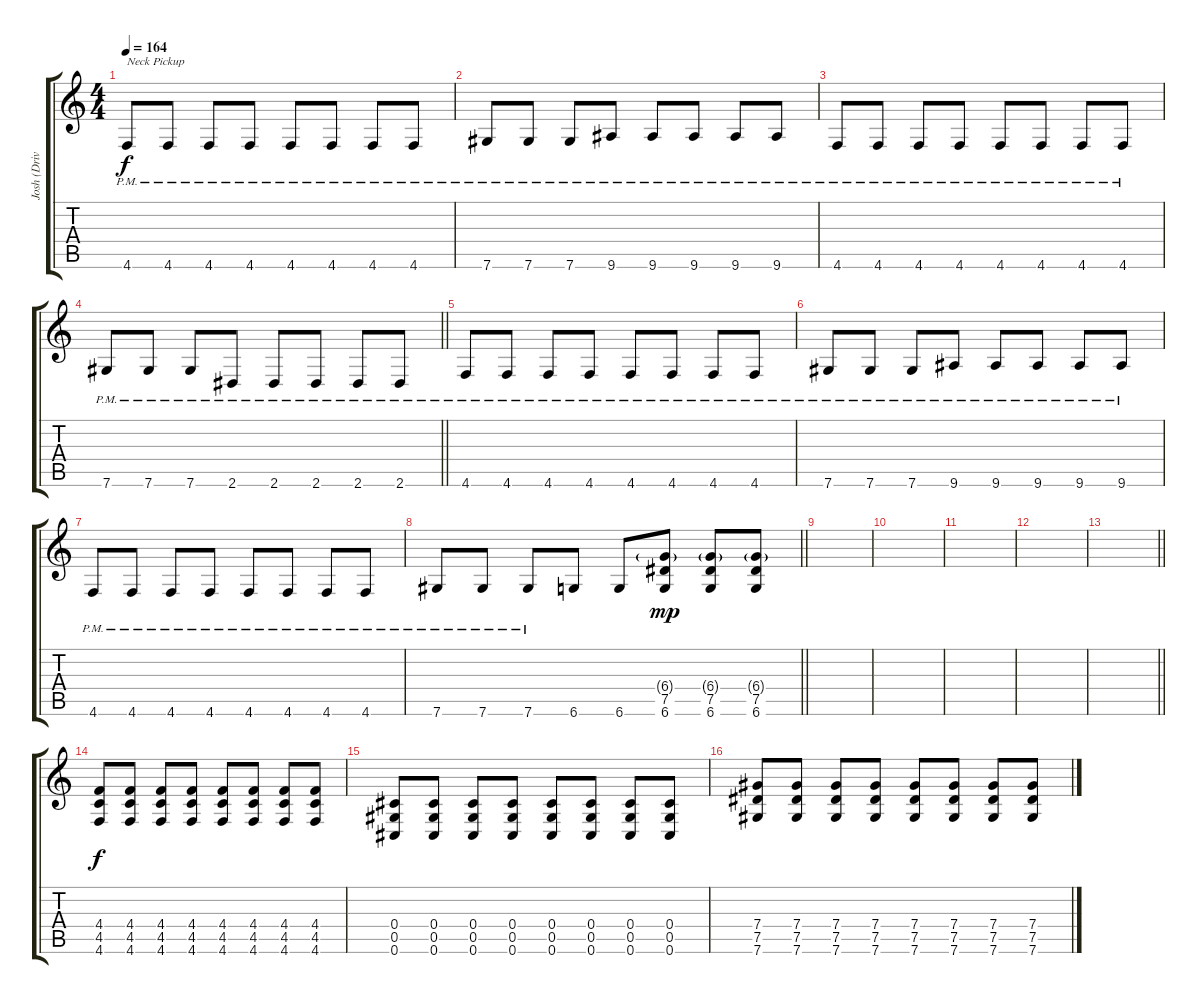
\track ("Josh (Drive)" "Josh (Driv") {instrument overdrivenguitar}
\staff {score tabs}
\tuning (Eb4 Bb3 Gb3 Db3 Ab2 Db2) {hide}
\ts (4 4)
\tempo 164
\clef g2
\ks c
4.6{pm}.8{txt "Neck Pickup" dy f} 4.6{pm}.8 4.6{pm}.8 4.6{pm}.8 4.6{pm}.8 4.6{pm}.8 4.6{pm}.8 4.6{pm}.8 |
7.6{pm}.8 7.6{pm}.8 7.6{pm}.8 9.6{pm}.8 9.6{pm}.8 9.6{pm}.8 9.6{pm}.8 9.6{pm}.8 |
4.6{pm}.8 4.6{pm}.8 4.6{pm}.8 4.6{pm}.8 4.6{pm}.8 4.6{pm}.8 4.6{pm}.8 4.6{pm}.8 |
\barLineRight lightlight
7.6{pm}.8 7.6{pm}.8 7.6{pm}.8 2.6{pm}.8 2.6{pm}.8 2.6{pm}.8 2.6{pm}.8 2.6{pm}.8 |
4.6{pm}.8 4.6{pm}.8 4.6{pm}.8 4.6{pm}.8 4.6{pm}.8 4.6{pm}.8 4.6{pm}.8 4.6{pm}.8 |
7.6{pm}.8 7.6{pm}.8 7.6{pm}.8 9.6{pm}.8 9.6{pm}.8 9.6{pm}.8 9.6{pm}.8 9.6{pm}.8 |
4.6{pm}.8 4.6{pm}.8 4.6{pm}.8 4.6{pm}.8 4.6{pm}.8 4.6{pm}.8 4.6{pm}.8 4.6{pm}.8 |
\barLineRight lightlight
7.6{pm}.8 7.6{pm}.8 7.6{pm}.8 6.6.8 6.6.8 (6.4{g} 7.5 6.6).8{dy mp} (6.4{g} 7.5 6.6).8 (6.4{g} 7.5 6.6).8 |
|
|
|
|
\barLineRight lightlight
|
(4.4 4.5 4.6).8{dy f} (4.4 4.5 4.6).8 (4.4 4.5 4.6).8 (4.4 4.5 4.6).8 (4.4 4.5 4.6).8 (4.4 4.5 4.6).8 (4.4 4.5 4.6).8 (4.4 4.5 4.6).8 |
(0.4 0.5 0.6).8 (0.4 0.5 0.6).8 (0.4 0.5 0.6).8 (0.4 0.5 0.6).8 (0.4 0.5 0.6).8 (0.4 0.5 0.6).8 (0.4 0.5 0.6).8 (0.4 0.5 0.6).8 |
(7.4 7.5 7.6).8 (7.4 7.5 7.6).8 (7.4 7.5 7.6).8 (7.4 7.5 7.6).8 (7.4 7.5 7.6).8 (7.4 7.5 7.6).8 (7.4 7.5 7.6).8 (7.4 7.5 7.6).8
